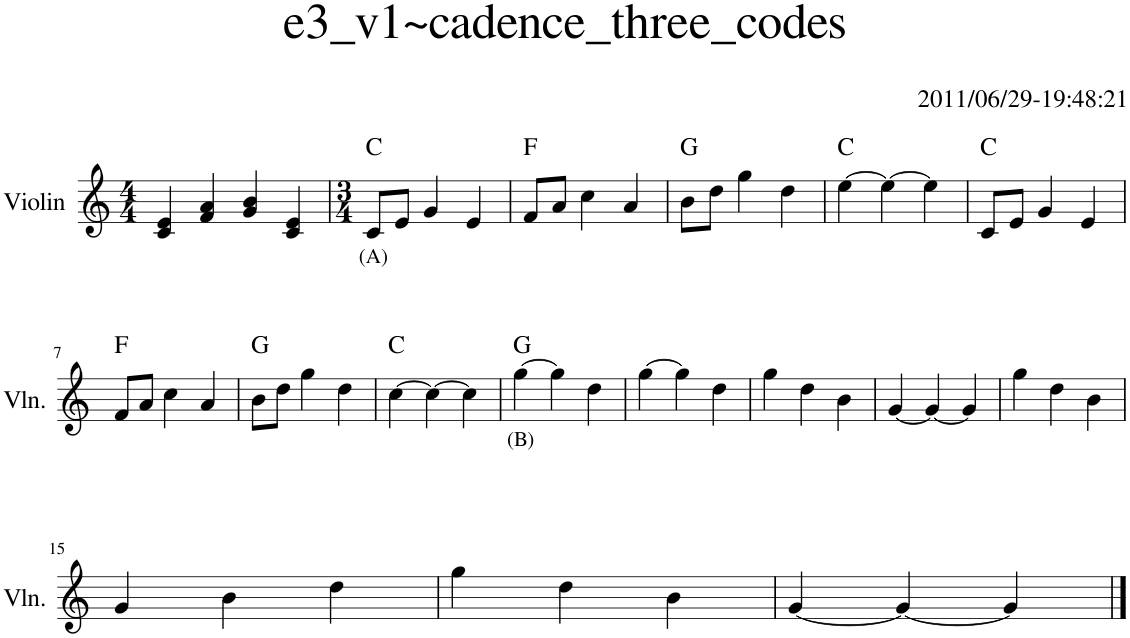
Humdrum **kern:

**kern	**text	**harte
*part1	*part1	*part1
*staff1	*staff1	*
*I"Violin	*	*
*I'Vln.	*	*
*clefG2	*	*
*k[]	*	*
*M4/4	*	*
=1	=1	=1
4c/ 4e/	.	.
4f/ 4a/	.	.
4g/ 4b/	.	.
4c/ 4e/	.	.
=2	=2	=2
*M3/4	*	*
!	!LO:LY:b	!
8c/L	(A)	C:maj
8e/J	.	.
4g/	.	.
4e/	.	.
=3	=3	=3
8f/L	.	F:maj
8a/J	.	.
4cc\	.	.
4a/	.	.
=4	=4	=4
8b\L	.	G:maj
8dd\J	.	.
4gg\	.	.
4dd\	.	.
=5	=5	=5
[4ee\	.	C:maj
4ee\_	.	.
4ee\]	.	.
=6	=6	=6
8c/L	.	C:maj
8e/J	.	.
4g/	.	.
4e/	.	.
!!LO:LB:g=z
=7	=7	=7
8f/L	.	F:maj
8a/J	.	.
4cc\	.	.
4a/	.	.
=8	=8	=8
8b\L	.	G:maj
8dd\J	.	.
4gg\	.	.
4dd\	.	.
=9	=9	=9
[4cc\	.	C:maj
4cc\_	.	.
4cc\]	.	.
=10	=10	=10
!	!LO:LY:b	!
[4gg\	(B)	G:maj
4gg\]	.	.
4dd\	.	.
=11	=11	=11
[4gg\	.	.
4gg\]	.	.
4dd\	.	.
=12	=12	=12
4gg\	.	.
4dd\	.	.
4b\	.	.
=13	=13	=13
[4g/	.	.
4g/_	.	.
4g/]	.	.
=14	=14	=14
4gg\	.	.
4dd\	.	.
4b\	.	.
!!LO:LB:g=z
=15	=15	=15
4g/	.	.
4b\	.	.
4dd\	.	.
=16	=16	=16
4gg\	.	.
4dd\	.	.
4b\	.	.
=17	=17	=17
[4g/	.	.
4g/_	.	.
4g/]	.	.
==	==	==
*-	*-	*-
